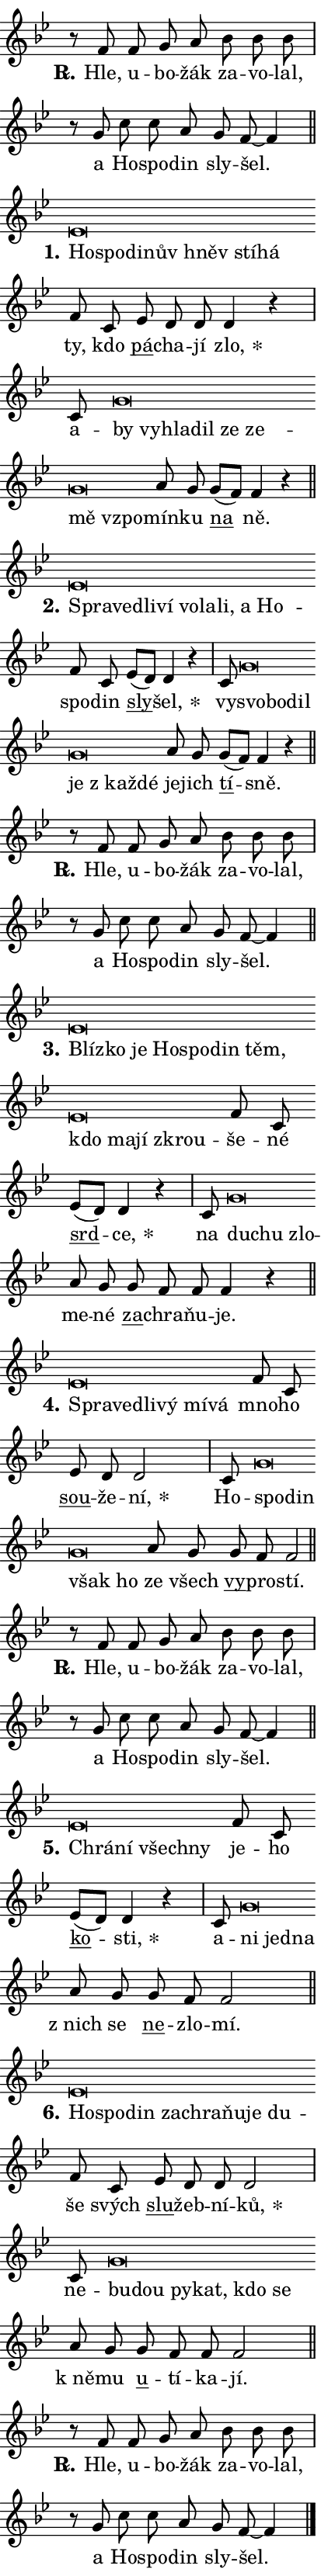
\version "2.24.0"
\header { tagline = "" }
\paper {
  indent = 0\cm
  top-margin = 0\cm
  right-margin = 0.13\cm % to fit lyric hyphens
  bottom-margin = 0\cm
  left-margin = 0\cm
  paper-width = 7\cm
  page-breaking = #ly:one-page-breaking
  system-system-spacing.basic-distance = #11
  score-system-spacing.basic-distance = #11
  ragged-last = ##f
}


%% Author: Thomas Morley
%% https://lists.gnu.org/archive/html/lilypond-user/2020-05/msg00002.html
#(define (line-position grob)
"Returns position of @var[grob} in current system:
   @code{'start}, if at first time-step
   @code{'end}, if at last time-step
   @code{'middle} otherwise
"
  (let* ((col (ly:item-get-column grob))
         (ln (ly:grob-object col 'left-neighbor))
         (rn (ly:grob-object col 'right-neighbor))
         (col-to-check-left (if (ly:grob? ln) ln col))
         (col-to-check-right (if (ly:grob? rn) rn col))
         (break-dir-left
           (and
             (ly:grob-property col-to-check-left 'non-musical #f)
             (ly:item-break-dir col-to-check-left)))
         (break-dir-right
           (and
             (ly:grob-property col-to-check-right 'non-musical #f)
             (ly:item-break-dir col-to-check-right))))
        (cond ((eqv? 1 break-dir-left) 'start)
              ((eqv? -1 break-dir-right) 'end)
              (else 'middle))))

#(define (tranparent-at-line-position vctor)
  (lambda (grob)
  "Relying on @code{line-position} select the relevant enry from @var{vctor}.
Used to determine transparency,"
    (case (line-position grob)
      ((end) (not (vector-ref vctor 0)))
      ((middle) (not (vector-ref vctor 1)))
      ((start) (not (vector-ref vctor 2))))))

noteHeadBreakVisibility =
#(define-music-function (break-visibility)(vector?)
"Makes @code{NoteHead}s transparent relying on @var{break-visibility}"
#{
  \override NoteHead.transparent =
    #(tranparent-at-line-position break-visibility)
#})

#(define delete-ledgers-for-transparent-note-heads
  (lambda (grob)
    "Reads whether a @code{NoteHead} is transparent.
If so this @code{NoteHead} is removed from @code{'note-heads} from
@var{grob}, which is supposed to be @code{LedgerLineSpanner}.
As a result ledgers are not printed for this @code{NoteHead}"
    (let* ((nhds-array (ly:grob-object grob 'note-heads))
           (nhds-list
             (if (ly:grob-array? nhds-array)
                 (ly:grob-array->list nhds-array)
                 '()))
           ;; Relies on the transparent-property being done before
           ;; Staff.LedgerLineSpanner.after-line-breaking is executed.
           ;; This is fragile ...
           (to-keep
             (remove
               (lambda (nhd)
                 (ly:grob-property nhd 'transparent #f))
               nhds-list)))
      ;; TODO find a better method to iterate over grob-arrays, similiar
      ;; to filter/remove etc for lists
      ;; For now rebuilt from scratch
      (set! (ly:grob-object grob 'note-heads)  '())
      (for-each
        (lambda (nhd)
          (ly:pointer-group-interface::add-grob grob 'note-heads nhd))
        to-keep))))

squashNotes = {
  \override NoteHead.X-extent = #'(-0.2 . 0.2)
  \override NoteHead.Y-extent = #'(-0.75 . 0)
  \override NoteHead.stencil =
    #(lambda (grob)
       (let ((pos (ly:grob-property grob 'staff-position)))
         (begin
           (if (< pos -7) (display "ERROR: Lower brevis then expected\n") (display "OK: Expected brevis position\n"))
           (if (<= pos -6) ly:text-interface::print ly:note-head::print))))
}
unSquashNotes = {
  \revert NoteHead.X-extent
  \revert NoteHead.Y-extent
  \revert NoteHead.stencil
}

hideNotes = \noteHeadBreakVisibility #begin-of-line-visible
unHideNotes = \noteHeadBreakVisibility #all-visible

% work-around for resetting accidentals
% https://lilypond.org/doc/v2.23/Documentation/notation/displaying-rhythms#unmetered-music
cadenzaMeasure = {
  \cadenzaOff
  \partial 1024 s1024
  \cadenzaOn
}

#(define-markup-command (accent layout props text) (markup?)
  "Underline accented syllable"
  (interpret-markup layout props
    #{\markup \override #'(offset . 4.3) \underline { #text }#}))

responsum = \markup \concat {
  "R" \hspace #-1.05 \path #0.1 #'((moveto 0 0.07) (lineto 0.9 0.8)) \hspace #0.05 "."
}

spaceSize = #0.6828661417322834 % exact space size for TeX Gyre Schola

\layout {
  \context {
    \Staff
    \remove "Time_signature_engraver"
    \override LedgerLineSpanner.after-line-breaking = #delete-ledgers-for-transparent-note-heads
  }
  \context {
    \Lyrics {
      \override LyricSpace.minimum-distance = \spaceSize
      \override LyricText.font-name = #"TeX Gyre Schola"
      \override LyricText.font-size = 1
      \override StanzaNumber.font-name = #"TeX Gyre Schola Bold"
      \override StanzaNumber.font-size = 1
    }
  }
  \context {
    \Score 
    \override NoteHead.text =
      #(lambda (grob) 
        (let ((pos (ly:grob-property grob 'staff-position)))
          #{\markup {
            \combine
              \halign #-0.55 \raise #(if (= pos -6) 0 0.5) \override #'(thickness . 2) \draw-line #'(3.2 . 0)
              \musicglyph "noteheads.sM1"
          }#}))
  }
}

% magnetic-lyrics.ily
%
%   written by
%     Jean Abou Samra <jean@abou-samra.fr>
%     Werner Lemberg <wl@gnu.org>
%
%   adapted by
%     Jiri Hon <jiri.hon@gmail.com>
%
% Version 2022-Apr-15

% https://www.mail-archive.com/lilypond-user@gnu.org/msg149350.html

#(define (Left_hyphen_pointer_engraver context)
   "Collect syllable-hyphen-syllable occurrences in lyrics and store
them in properties.  This engraver only looks to the left.  For
example, if the lyrics input is @code{foo -- bar}, it does the
following.

@itemize @bullet
@item
Set the @code{text} property of the @code{LyricHyphen} grob between
@q{foo} and @q{bar} to @code{foo}.

@item
Set the @code{left-hyphen} property of the @code{LyricText} grob with
text @q{foo} to the @code{LyricHyphen} grob between @q{foo} and
@q{bar}.
@end itemize

Use this auxiliary engraver in combination with the
@code{lyric-@/text::@/apply-@/magnetic-@/offset!} hook."
   (let ((hyphen #f)
         (text #f))
     (make-engraver
      (acknowledgers
       ((lyric-syllable-interface engraver grob source-engraver)
        (set! text grob)))
      (end-acknowledgers
       ((lyric-hyphen-interface engraver grob source-engraver)
        ;(when (not (grob::has-interface grob 'lyric-space-interface))
          (set! hyphen grob)));)
      ((stop-translation-timestep engraver)
       (when (and text hyphen)
         (ly:grob-set-object! text 'left-hyphen hyphen))
       (set! text #f)
       (set! hyphen #f)))))

#(define (lyric-text::apply-magnetic-offset! grob)
   "If the space between two syllables is less than the value in
property @code{LyricText@/.details@/.squash-threshold}, move the right
syllable to the left so that it gets concatenated with the left
syllable.

Use this function as a hook for
@code{LyricText@/.after-@/line-@/breaking} if the
@code{Left_@/hyphen_@/pointer_@/engraver} is active."
   (let ((hyphen (ly:grob-object grob 'left-hyphen #f)))
     (when hyphen
       (let ((left-text (ly:spanner-bound hyphen LEFT)))
         (when (grob::has-interface left-text 'lyric-syllable-interface)
           (let* ((common (ly:grob-common-refpoint grob left-text X))
                  (this-x-ext (ly:grob-extent grob common X))
                  (left-x-ext
                   (begin
                     ;; Trigger magnetism for left-text.
                     (ly:grob-property left-text 'after-line-breaking)
                     (ly:grob-extent left-text common X)))
                  ;; `delta` is the gap width between two syllables.
                  (delta (- (interval-start this-x-ext)
                            (interval-end left-x-ext)))
                  (details (ly:grob-property grob 'details))
                  (threshold (assoc-get 'squash-threshold details 0.2)))
             (when (< delta threshold)
               (let* (;; We have to manipulate the input text so that
                      ;; ligatures crossing syllable boundaries are not
                      ;; disabled.  For languages based on the Latin
                      ;; script this is essentially a beautification.
                      ;; However, for non-Western scripts it can be a
                      ;; necessity.
                      (lt (ly:grob-property left-text 'text))
                      (rt (ly:grob-property grob 'text))
                      (is-space (grob::has-interface hyphen 'lyric-space-interface))
                      (space (if is-space " " ""))
                      (extra-delta (if is-space spaceSize 0))
                      ;; Append new syllable.
                      (ltrt-space (if (and (string? lt) (string? rt))
                                (string-append lt space rt)
                                (make-concat-markup (list lt space rt))))
                      ;; Right-align `ltrt` to the right side.
                      (ltrt-space-markup (grob-interpret-markup
                               grob
                               (make-translate-markup
                                (cons (interval-length this-x-ext) 0)
                                (make-right-align-markup ltrt-space)))))
                 (begin
                   ;; Don't print `left-text`.
                   (ly:grob-set-property! left-text 'stencil #f)
                   ;; Set text and stencil (which holds all collected
                   ;; syllables so far) and shift it to the left.
                   (ly:grob-set-property! grob 'text ltrt-space)
                   (ly:grob-set-property! grob 'stencil ltrt-space-markup)
                   (ly:grob-translate-axis! grob (- (- delta extra-delta)) X))))))))))


#(define (lyric-hyphen::displace-bounds-first grob)
   ;; Make very sure this callback isn't triggered too early.
   (let ((left (ly:spanner-bound grob LEFT))
         (right (ly:spanner-bound grob RIGHT)))
     (ly:grob-property left 'after-line-breaking)
     (ly:grob-property right 'after-line-breaking)
     (ly:lyric-hyphen::print grob)))

squashThreshold = #0.4

\layout {
  \context {
    \Lyrics
    \consists #Left_hyphen_pointer_engraver
    \override LyricText.after-line-breaking =
      #lyric-text::apply-magnetic-offset!
    \override LyricHyphen.stencil = #lyric-hyphen::displace-bounds-first
    \override LyricText.details.squash-threshold = \squashThreshold
    \override LyricHyphen.minimum-distance = 0
    \override LyricHyphen.minimum-length = \squashThreshold
  }
}

squashText = \override LyricText.details.squash-threshold = 9999
unSquashText = \override LyricText.details.squash-threshold = \squashThreshold

leftText = \override LyricText.self-alignment-X = #LEFT
unLeftText = \revert LyricText.self-alignment-X

starOffset = #(lambda (grob) 
                (let ((x_offset (ly:self-alignment-interface::aligned-on-x-parent grob)))
                  (if (= x_offset 0) 0 (+ x_offset 1.2))))

star = #(define-music-function (syllable)(string?)
"Append star separator at the end of a syllable"
#{
  \once \override LyricText.X-offset = #starOffset
  \lyricmode { \markup {
    #syllable
    \override #'((font-name . "TeX Gyre Schola Bold")) \hspace #0.2 \lower #0.65 \larger "*"
  } }
#})

starAccent = #(define-music-function (syllable)(string?)
"Append star separator at the end of a syllable and make accent"
#{
  \once \override LyricText.X-offset = #starOffset
  \lyricmode { \markup {
    \accent #syllable
    \override #'((font-name . "TeX Gyre Schola Bold")) \hspace #0.2 \lower #0.65 \larger "*"
  } }
#})

breath = #(define-music-function (syllable)(string?)
"Append breathing indicator at the end of a syllable"
#{
  \lyricmode { \markup { #syllable "+" } }
#})

optionalBreath = #(define-music-function (syllable)(string?)
"Append optional breathing indicator at the end of a syllable"
#{
  \lyricmode { \markup { #syllable "(+)" } }
#})


\score {
    <<
        \new Voice = "melody" { \cadenzaOn \key bes \major \relative { r8 f' f g a bes bes bes \cadenzaMeasure \bar "|" r g c c a g f~ f4 \cadenzaMeasure \bar "||" \break } }
        \new Lyrics \lyricsto "melody" { \lyricmode { \set stanza = \responsum
Hle, u -- bo -- žák za -- vo -- lal, a Ho -- spo -- din sly -- šel. } }
    >>
    \layout {}
}

\score {
    <<
        \new Voice = "melody" { \cadenzaOn \key bes \major \relative { \squashNotes es'\breve*1/16 \hideNotes \breve*1/16 \bar "" \breve*1/16 \bar "" \breve*1/16 \bar "" \breve*1/16 \bar "" \breve*1/16 \breve*1/16 \bar "" \unHideNotes \unSquashNotes f8 c \bar "" es d d d4 r \cadenzaMeasure \bar "|" c8 \squashNotes g'\breve*1/16 \hideNotes \breve*1/16 \bar "" \breve*1/16 \bar "" \breve*1/16 \bar "" \breve*1/16 \bar "" \breve*1/16 \bar "" \breve*1/16 \breve*1/16 \bar "" \unHideNotes \unSquashNotes a8 g \bar "" g[( f)] f4 r \cadenzaMeasure \bar "||" \break } }
        \new Lyrics \lyricsto "melody" { \lyricmode { \set stanza = "1."
\leftText Ho -- \squashText spo -- di -- nův hněv stí -- há \unLeftText \unSquashText ty, kdo \markup \accent pá -- cha -- jí \star zlo, a -- \leftText by \squashText vy -- hla -- dil ze ze -- mě vzpo -- \unLeftText \unSquashText mín -- ku \markup \accent na ně. } }
    >>
    \layout {}
}

\score {
    <<
        \new Voice = "melody" { \cadenzaOn \key bes \major \relative { \squashNotes es'\breve*1/16 \hideNotes \breve*1/16 \bar "" \breve*1/16 \bar "" \breve*1/16 \bar "" \breve*1/16 \bar "" \breve*1/16 \bar "" \breve*1/16 \bar "" \breve*1/16 \breve*1/16 \bar "" \unHideNotes \unSquashNotes f8 c \bar "" es[( d)] d4 r \cadenzaMeasure \bar "|" c8 \squashNotes g'\breve*1/16 \hideNotes \breve*1/16 \bar "" \breve*1/16 \bar "" \breve*1/16 \bar "" \breve*1/16 \breve*1/16 \bar "" \unHideNotes \unSquashNotes a8 g \bar "" g[( f)] f4 r \cadenzaMeasure \bar "||" \break } }
        \new Lyrics \lyricsto "melody" { \lyricmode { \set stanza = "2."
\leftText Spra -- \squashText ve -- dli -- ví vo -- la -- li, a Ho -- \unLeftText \unSquashText spo -- din \markup \accent sly -- \star šel, vy -- \leftText svo -- \squashText bo -- dil je "z kaž" -- dé \unLeftText \unSquashText je -- jich \markup \accent tí -- sně. } }
    >>
    \layout {}
}

\score {
    <<
        \new Voice = "melody" { \cadenzaOn \key bes \major \relative { r8 f' f g a bes bes bes \cadenzaMeasure \bar "|" r g c c a g f~ f4 \cadenzaMeasure \bar "||" \break } }
        \new Lyrics \lyricsto "melody" { \lyricmode { \set stanza = \responsum
Hle, u -- bo -- žák za -- vo -- lal, a Ho -- spo -- din sly -- šel. } }
    >>
    \layout {}
}

\score {
    <<
        \new Voice = "melody" { \cadenzaOn \key bes \major \relative { \squashNotes es'\breve*1/16 \hideNotes \breve*1/16 \bar "" \breve*1/16 \bar "" \breve*1/16 \bar "" \breve*1/16 \bar "" \breve*1/16 \bar "" \breve*1/16 \bar "" \breve*1/16 \bar "" \breve*1/16 \bar "" \breve*1/16 \breve*1/16 \bar "" \unHideNotes \unSquashNotes f8 c \bar "" es[( d)] d4 r \cadenzaMeasure \bar "|" c8 \squashNotes g'\breve*1/16 \hideNotes \breve*1/16 \breve*1/16 \bar "" \unHideNotes \unSquashNotes a8 g \bar "" g f f f4 r \cadenzaMeasure \bar "||" \break } }
        \new Lyrics \lyricsto "melody" { \lyricmode { \set stanza = "3."
\leftText Blíz -- \squashText ko je Ho -- spo -- din těm, kdo ma -- jí zkrou -- \unLeftText \unSquashText še -- né \markup \accent srd -- \star ce, na \leftText du -- \squashText chu zlo -- \unLeftText \unSquashText me -- né \markup \accent za -- chra -- ňu -- je. } }
    >>
    \layout {}
}

\score {
    <<
        \new Voice = "melody" { \cadenzaOn \key bes \major \relative { \squashNotes es'\breve*1/16 \hideNotes \breve*1/16 \bar "" \breve*1/16 \bar "" \breve*1/16 \bar "" \breve*1/16 \breve*1/16 \bar "" \unHideNotes \unSquashNotes f8 c \bar "" es d d2 \cadenzaMeasure \bar "|" c8 \squashNotes g'\breve*1/16 \hideNotes \breve*1/16 \bar "" \breve*1/16 \breve*1/16 \bar "" \unHideNotes \unSquashNotes a8 g \bar "" g f f2 \cadenzaMeasure \bar "||" \break } }
        \new Lyrics \lyricsto "melody" { \lyricmode { \set stanza = "4."
\leftText Spra -- \squashText ve -- dli -- vý mí -- vá \unLeftText \unSquashText mno -- ho \markup \accent sou -- že -- \star ní, Ho -- \leftText spo -- \squashText din však ho \unLeftText \unSquashText ze všech \markup \accent vy -- pro -- stí. } }
    >>
    \layout {}
}

\score {
    <<
        \new Voice = "melody" { \cadenzaOn \key bes \major \relative { r8 f' f g a bes bes bes \cadenzaMeasure \bar "|" r g c c a g f~ f4 \cadenzaMeasure \bar "||" \break } }
        \new Lyrics \lyricsto "melody" { \lyricmode { \set stanza = \responsum
Hle, u -- bo -- žák za -- vo -- lal, a Ho -- spo -- din sly -- šel. } }
    >>
    \layout {}
}

\score {
    <<
        \new Voice = "melody" { \cadenzaOn \key bes \major \relative { \squashNotes es'\breve*1/16 \hideNotes \breve*1/16 \bar "" \breve*1/16 \breve*1/16 \bar "" \unHideNotes \unSquashNotes f8 c \bar "" es[( d)] d4 r \cadenzaMeasure \bar "|" c8 \squashNotes g'\breve*1/16 \hideNotes \breve*1/16 \breve*1/16 \bar "" \unHideNotes \unSquashNotes a8 g \bar "" g f f2 \cadenzaMeasure \bar "||" \break } }
        \new Lyrics \lyricsto "melody" { \lyricmode { \set stanza = "5."
\leftText Chrá -- \squashText ní všech -- ny \unLeftText \unSquashText je -- ho \markup \accent ko -- \star sti, a -- \leftText ni \squashText jed -- na \unLeftText \unSquashText "z nich" se \markup \accent ne -- zlo -- mí. } }
    >>
    \layout {}
}

\score {
    <<
        \new Voice = "melody" { \cadenzaOn \key bes \major \relative { \squashNotes es'\breve*1/16 \hideNotes \breve*1/16 \bar "" \breve*1/16 \bar "" \breve*1/16 \bar "" \breve*1/16 \bar "" \breve*1/16 \bar "" \breve*1/16 \breve*1/16 \bar "" \unHideNotes \unSquashNotes f8 c \bar "" es d d d2 \cadenzaMeasure \bar "|" c8 \squashNotes g'\breve*1/16 \hideNotes \breve*1/16 \bar "" \breve*1/16 \bar "" \breve*1/16 \bar "" \breve*1/16 \breve*1/16 \bar "" \unHideNotes \unSquashNotes a8 g \bar "" g f f f2 \cadenzaMeasure \bar "||" \break } }
        \new Lyrics \lyricsto "melody" { \lyricmode { \set stanza = "6."
\leftText Ho -- \squashText spo -- din za -- chra -- ňu -- je du -- \unLeftText \unSquashText še svých \markup \accent slu -- žeb -- ní -- \star ků, ne -- \leftText bu -- \squashText dou py -- kat, kdo se \unLeftText \unSquashText "k ně" -- mu \markup \accent u -- tí -- ka -- jí. } }
    >>
    \layout {}
}

\score {
    <<
        \new Voice = "melody" { \cadenzaOn \key bes \major \relative { r8 f' f g a bes bes bes \cadenzaMeasure \bar "|" r g c c a g f~ f4 \cadenzaMeasure \bar "||" \break } \bar "|." }
        \new Lyrics \lyricsto "melody" { \lyricmode { \set stanza = \responsum
Hle, u -- bo -- žák za -- vo -- lal, a Ho -- spo -- din sly -- šel. } }
    >>
    \layout {}
}
